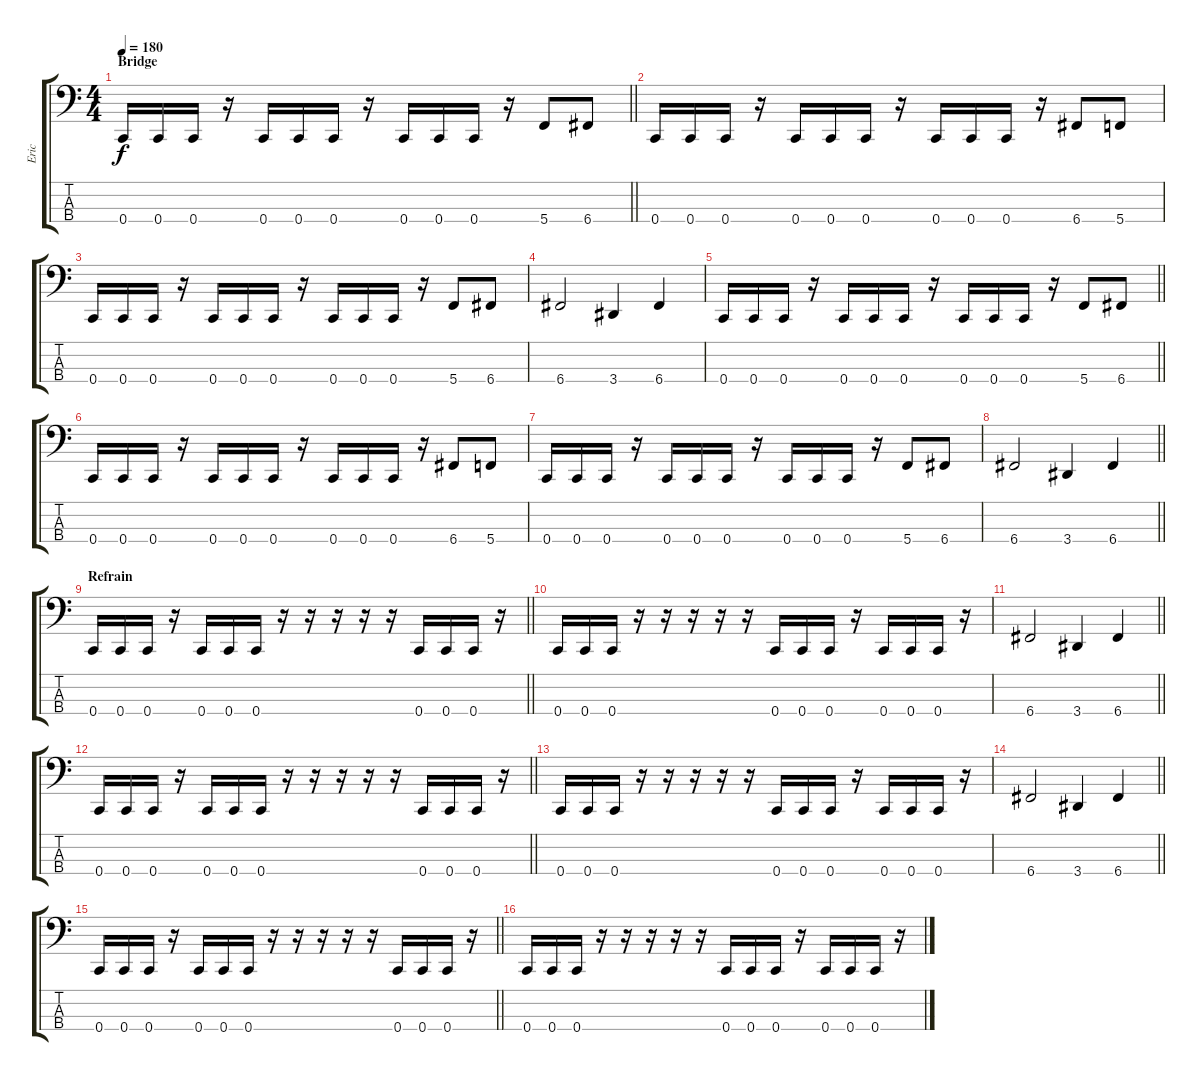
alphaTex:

\track ("Eric" "Eric") {instrument electricbassfinger}
\staff {score tabs}
\tuning (F2 C2 G1 C1) {hide}
\ts (4 4)
\section ("" "Bridge")
\tempo 180
\clef f4
\barLineRight lightlight
\ks c
0.4.16{dy f} 0.4.16 0.4.16 r.16 0.4.16 0.4.16 0.4.16 r.16 0.4.16 0.4.16 0.4.16 r.16 5.4.8 6.4.8 |
0.4.16 0.4.16 0.4.16 r.16 0.4.16 0.4.16 0.4.16 r.16 0.4.16 0.4.16 0.4.16 r.16 6.4.8 5.4.8 |
0.4.16 0.4.16 0.4.16 r.16 0.4.16 0.4.16 0.4.16 r.16 0.4.16 0.4.16 0.4.16 r.16 5.4.8 6.4.8 |
6.4.2 3.4.4 6.4.4 |
\barLineRight lightlight
0.4.16 0.4.16 0.4.16 r.16 0.4.16 0.4.16 0.4.16 r.16 0.4.16 0.4.16 0.4.16 r.16 5.4.8 6.4.8 |
0.4.16 0.4.16 0.4.16 r.16 0.4.16 0.4.16 0.4.16 r.16 0.4.16 0.4.16 0.4.16 r.16 6.4.8 5.4.8 |
0.4.16 0.4.16 0.4.16 r.16 0.4.16 0.4.16 0.4.16 r.16 0.4.16 0.4.16 0.4.16 r.16 5.4.8 6.4.8 |
\barLineRight lightlight
6.4.2 3.4.4 6.4.4 |
\section ("" "Refrain")
\barLineRight lightlight
0.4.16 0.4.16 0.4.16 r.16 0.4.16 0.4.16 0.4.16 r.16 r.16 r.16 r.16 r.16 0.4.16 0.4.16 0.4.16 r.16 |
0.4.16 0.4.16 0.4.16 r.16 r.16 r.16 r.16 r.16 0.4.16 0.4.16 0.4.16 r.16 0.4.16 0.4.16 0.4.16 r.16 |
\barLineRight lightlight
6.4.2 3.4.4 6.4.4 |
\barLineRight lightlight
0.4.16 0.4.16 0.4.16 r.16 0.4.16 0.4.16 0.4.16 r.16 r.16 r.16 r.16 r.16 0.4.16 0.4.16 0.4.16 r.16 |
0.4.16 0.4.16 0.4.16 r.16 r.16 r.16 r.16 r.16 0.4.16 0.4.16 0.4.16 r.16 0.4.16 0.4.16 0.4.16 r.16 |
\barLineRight lightlight
6.4.2 3.4.4 6.4.4 |
\barLineRight lightlight
0.4.16 0.4.16 0.4.16 r.16 0.4.16 0.4.16 0.4.16 r.16 r.16 r.16 r.16 r.16 0.4.16 0.4.16 0.4.16 r.16 |
0.4.16 0.4.16 0.4.16 r.16 r.16 r.16 r.16 r.16 0.4.16 0.4.16 0.4.16 r.16 0.4.16 0.4.16 0.4.16 r.16
